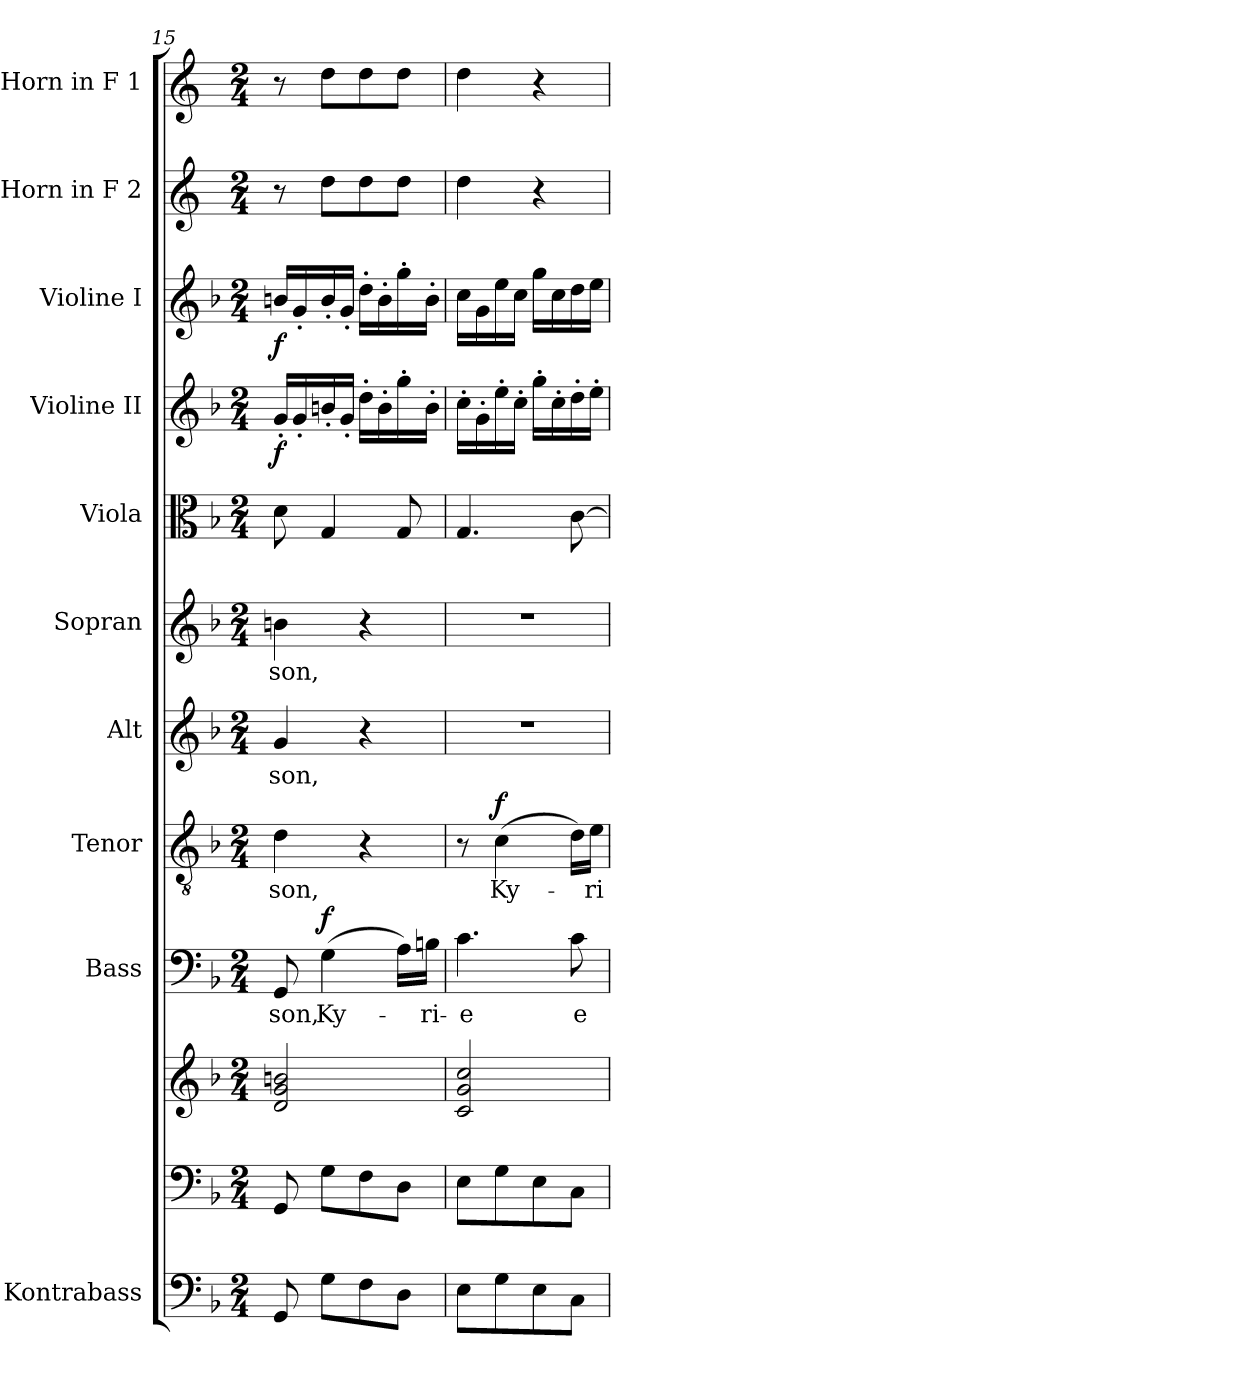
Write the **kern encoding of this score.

**kern	**kern	**kern	**kern	**text	**dynam	**kern	**text	**dynam	**kern	**text	**kern	**text	**kern	**kern	**dynam	**kern	**dynam	**kern	**kern
*part11	*part10	*part10	*part9	*part9	*part9	*part8	*part8	*part8	*part7	*part7	*part6	*part6	*part5	*part4	*part4	*part3	*part3	*part2	*part1
*staff12	*staff11	*staff10	*staff9	*staff9	*staff9	*staff8	*staff8	*staff8	*staff7	*staff7	*staff6	*staff6	*staff5	*staff4	*staff4	*staff3	*staff3	*staff2	*staff1
*I"Kontrabass	*	*	*I"Bass	*	*	*I"Tenor	*	*	*I"Alt	*	*I"Sopran	*	*I"Viola	*I"Violine II	*	*I"Violine I	*	*I"Horn in F 2	*I"Horn in F 1
*I'Kb.	*	*	*I'B	*	*	*I'T	*	*	*I'A	*	*I'S	*	*I'Vla.	*I'Vl. II	*	*I'Vl. I	*	*I'Hrn. 2	*I'Hrn. 1
*clefF4	*clefF4	*clefG2	*clefF4	*	*	*clefGv2	*	*	*clefG2	*	*clefG2	*	*clefC3	*clefG2	*	*clefG2	*	*clefG2	*clefG2
*ITrd7c12	*	*	*	*	*	*	*	*	*	*	*	*	*	*	*	*	*	*ITrd4c7	*ITrd4c7
*k[b-]	*k[b-]	*k[b-]	*k[b-]	*	*	*k[b-]	*	*	*k[b-]	*	*k[b-]	*	*k[b-]	*k[b-]	*	*k[b-]	*	*k[b-]	*k[b-]
*F:	*F:	*F:	*F:	*	*	*F:	*	*	*F:	*	*F:	*	*F:	*F:	*	*F:	*	*F:	*F:
*M2/4	*M2/4	*M2/4	*M2/4	*	*	*M2/4	*	*	*M2/4	*	*M2/4	*	*M2/4	*M2/4	*	*M2/4	*	*M2/4	*M2/4
=15	=15	=15	=15	=15	=15	=15	=15	=15	=15	=15	=15	=15	=15	=15	=15	=15	=15	=15	=15
!	!	!	!	!LO:LY:b	!	!	!LO:LY:b	!	!	!LO:LY:b	!	!LO:LY:b	!	!	!LO:DY:b	!	!LO:DY:b	!	!
8GGG/	8GG/	2d/ 2g/ 2bn/	8GG/	-son,	.	4d\	-son,	.	4g/	-son,	4bn\	-son,	8d\	16g'</LL	f	16bn/LL	f	8r	8r
.	.	.	.	.	.	.	.	.	.	.	.	.	.	16g'</	.	16g'</	.	.	.
!	!	!	!	!LO:LY:b	!LO:DY:a	!	!	!	!	!	!	!	!	!	!	!	!	!	!
8GG\L	8G\L	.	(>4G\	Ky-	f	.	.	.	.	.	.	.	4G/	16bn'</	.	16b'</	.	8g\L	8g\L
.	.	.	.	.	.	.	.	.	.	.	.	.	.	16g'</JJ	.	16g'</JJ	.	.	.
8FF\	8F\	.	.	.	.	4r	.	.	4r	.	4r	.	.	16dd'>\LL	.	16dd'>\LL	.	8g\	8g\
.	.	.	.	.	.	.	.	.	.	.	.	.	.	16b'>\	.	16b'>\	.	.	.
8DD\J	8D\J	.	16A\LL)	.	.	.	.	.	.	.	.	.	8G/	16gg'>\	.	16gg'>\	.	8g\J	8g\J
!	!	!	!	!LO:LY:b	!	!	!	!	!	!	!	!	!	!	!	!	!	!	!
.	.	.	16Bn\JJ	-ri-	.	.	.	.	.	.	.	.	.	16b'>\JJ	.	16b'>\JJ	.	.	.
=16	=16	=16	=16	=16	=16	=16	=16	=16	=16	=16	=16	=16	=16	=16	=16	=16	=16	=16	=16
!	!	!	!	!LO:LY:b	!	!	!	!	!	!	!	!	!	!	!	!	!	!	!
8EE\L	8E\L	2c/ 2g/ 2cc/	4.c\	-e	.	8r	.	.	2r	.	2r	.	4.G/	16cc'>\LL	.	16cc\LL	.	4g\	4g\
.	.	.	.	.	.	.	.	.	.	.	.	.	.	16g'>\	.	16g\	.	.	.
!	!	!	!	!	!	!	!LO:LY:b	!LO:DY:a	!	!	!	!	!	!	!	!	!	!	!
8GG\	8G\	.	.	.	.	(>4c\	Ky-	f	.	.	.	.	.	16ee'>\	.	16ee\	.	.	.
.	.	.	.	.	.	.	.	.	.	.	.	.	.	16cc'>\JJ	.	16cc\JJ	.	.	.
8EE\	8E\	.	.	.	.	.	.	.	.	.	.	.	.	16gg'>\LL	.	16gg\LL	.	4r	4r
.	.	.	.	.	.	.	.	.	.	.	.	.	.	16cc'>\	.	16cc\	.	.	.
!	!	!	!	!LO:LY:b	!	!	!	!	!	!	!	!	!	!	!	!	!	!	!
8CC\J	8C\J	.	8c\	e-	.	16d\LL)	.	.	.	.	.	.	[8c\	16dd'>\	.	16dd\	.	.	.
!	!	!	!	!	!	!	!LO:LY:b	!	!	!	!	!	!	!	!	!	!	!	!
.	.	.	.	.	.	16e\JJ	-ri-	.	.	.	.	.	.	16ee'>\JJ	.	16ee\JJ	.	.	.
=	=	=	=	=	=	=	=	=	=	=	=	=	=	=	=	=	=	=	=
*-	*-	*-	*-	*-	*-	*-	*-	*-	*-	*-	*-	*-	*-	*-	*-	*-	*-	*-	*-
